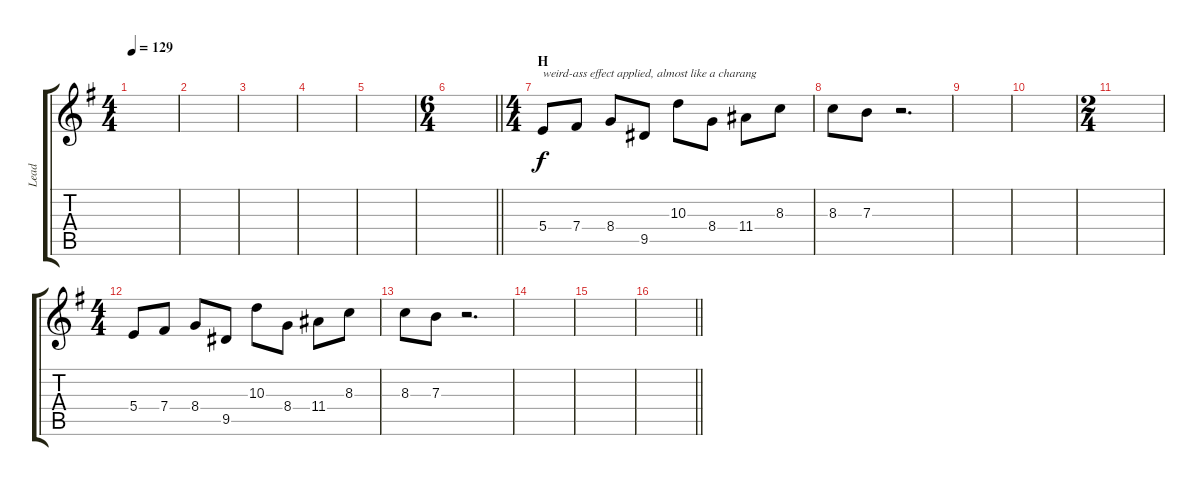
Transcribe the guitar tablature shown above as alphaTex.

\track ("Lead" "Lead") {instrument overdrivenguitar}
\staff {score tabs}
\tuning (Db4 Ab3 E3 B2 Gb2 Db2) {hide}
\ts (4 4)
\tempo 129
\clef g2
\ks eminor
|
|
|
|
|
\ts (6 4)
\barLineRight lightlight
|
\ts (4 4)
\section ("" "H")
5.4.8{txt "weird-ass effect applied, almost like a charang" volume 11} 7.4.8 8.4.8 9.5.8 10.3.8 8.4.8 11.4.8 8.3.8 |
8.3.8 7.3.8 r.2{d} |
|
|
\ts (2 4)
|
\ts (4 4)
5.4.8 7.4.8 8.4.8 9.5.8 10.3.8 8.4.8 11.4.8 8.3.8 |
8.3.8 7.3.8 r.2{d} |
|
|
\barLineRight lightlight
